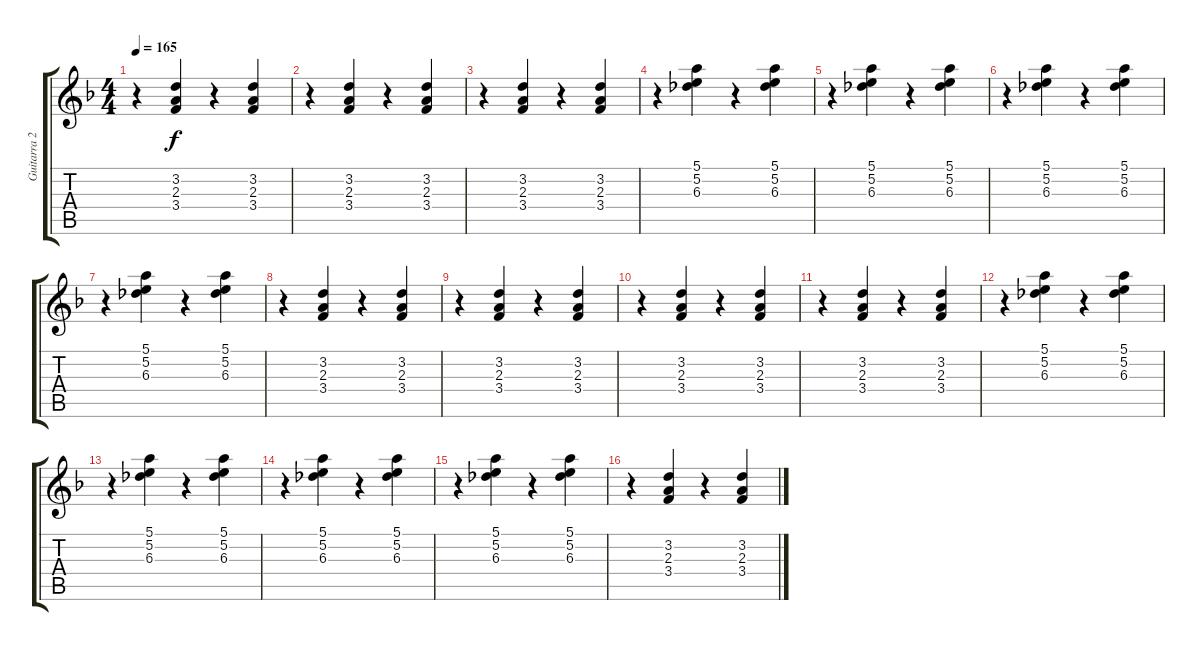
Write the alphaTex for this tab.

\track ("Guitarra 2" "Guitarra 2") {instrument electricguitarclean}
\staff {score tabs}
\tuning (E4 B3 G3 D3 A2 E2) {hide}
\ts (4 4)
\tempo 165
\clef g2
\ks dminor
r.4{dy f} (3.2 2.3 3.4).4 r.4 (3.2 2.3 3.4).4 |
r.4 (3.2 2.3 3.4).4 r.4 (3.2 2.3 3.4).4 |
r.4 (3.2 2.3 3.4).4 r.4 (3.2 2.3 3.4).4 |
r.4 (5.1 5.2 6.3).4 r.4 (5.1 5.2 6.3).4 |
r.4 (5.1 5.2 6.3).4 r.4 (5.1 5.2 6.3).4 |
r.4 (5.1 5.2 6.3).4 r.4 (5.1 5.2 6.3).4 |
r.4 (5.1 5.2 6.3).4 r.4 (5.1 5.2 6.3).4 |
r.4 (3.2 2.3 3.4).4 r.4 (3.2 2.3 3.4).4 |
r.4 (3.2 2.3 3.4).4 r.4 (3.2 2.3 3.4).4 |
r.4 (3.2 2.3 3.4).4 r.4 (3.2 2.3 3.4).4 |
r.4 (3.2 2.3 3.4).4 r.4 (3.2 2.3 3.4).4 |
r.4 (5.1 5.2 6.3).4 r.4 (5.1 5.2 6.3).4 |
r.4 (5.1 5.2 6.3).4 r.4 (5.1 5.2 6.3).4 |
r.4 (5.1 5.2 6.3).4 r.4 (5.1 5.2 6.3).4 |
r.4 (5.1 5.2 6.3).4 r.4 (5.1 5.2 6.3).4 |
r.4 (3.2 2.3 3.4).4 r.4 (3.2 2.3 3.4).4
